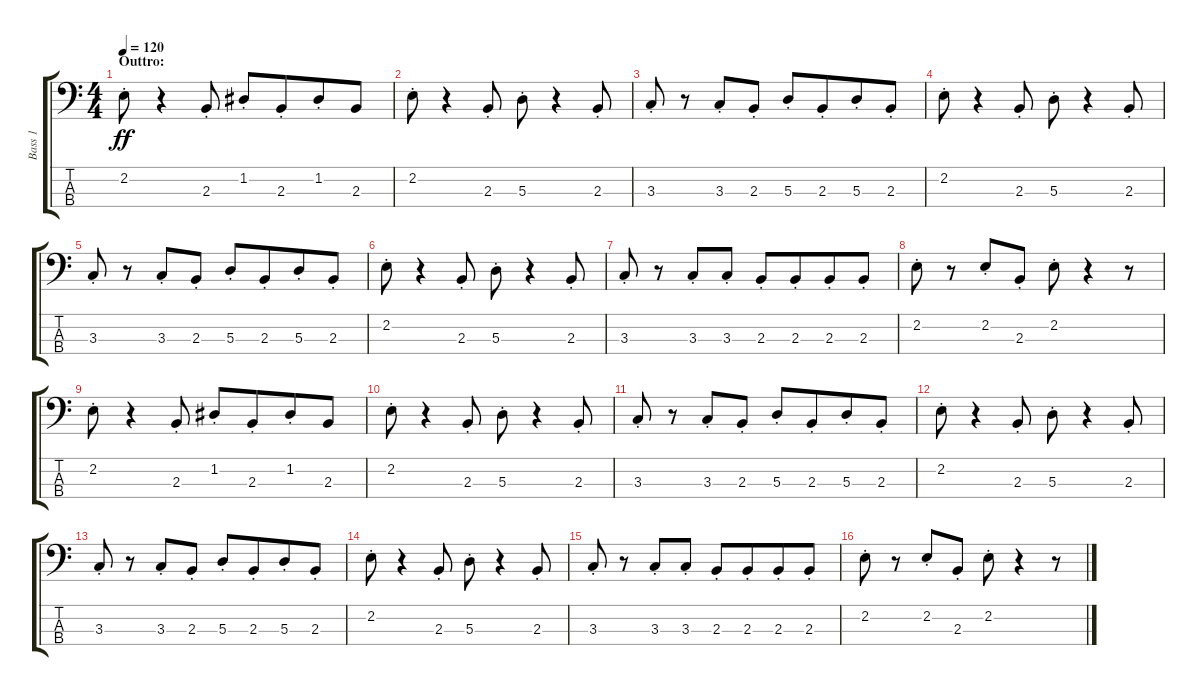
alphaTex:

\track ("Bass 1" "Bass 1") {instrument electricbasspick}
\staff {score tabs}
\tuning (G2 D2 A1 E1) {hide}
\ts (4 4)
\section ("" "Outtro:")
\tempo 120
\clef f4
\ks c
2.2{st}.8{dy ff} r.4 2.3{st}.8 1.2{st}.8 2.3{st}.8{beam merge} 1.2{st}.8 2.3.8 |
2.2{st}.8 r.4 2.3{st}.8 5.3{st}.8 r.4 2.3{st}.8 |
3.3{st}.8 r.8 3.3{st}.8 2.3{st}.8 5.3{st}.8 2.3{st}.8{beam merge} 5.3{st}.8 2.3{st}.8 |
2.2{st}.8 r.4 2.3{st}.8 5.3{st}.8 r.4 2.3{st}.8 |
3.3{st}.8 r.8 3.3{st}.8 2.3{st}.8 5.3{st}.8 2.3{st}.8{beam merge} 5.3{st}.8 2.3{st}.8 |
2.2{st}.8 r.4 2.3{st}.8 5.3{st}.8 r.4 2.3{st}.8 |
3.3{st}.8 r.8 3.3{st}.8 3.3{st}.8 2.3{st}.8 2.3{st}.8{beam merge} 2.3{st}.8 2.3{st}.8 |
2.2{st}.8 r.8 2.2{st}.8 2.3{st}.8 2.2{st}.8 r.4 r.8 |
2.2{st}.8 r.4 2.3{st}.8 1.2{st}.8 2.3{st}.8{beam merge} 1.2{st}.8 2.3.8 |
2.2{st}.8 r.4 2.3{st}.8 5.3{st}.8 r.4 2.3{st}.8 |
3.3{st}.8 r.8 3.3{st}.8 2.3{st}.8 5.3{st}.8 2.3{st}.8{beam merge} 5.3{st}.8 2.3{st}.8 |
2.2{st}.8 r.4 2.3{st}.8 5.3{st}.8 r.4 2.3{st}.8 |
3.3{st}.8 r.8 3.3{st}.8 2.3{st}.8 5.3{st}.8 2.3{st}.8{beam merge} 5.3{st}.8 2.3{st}.8 |
2.2{st}.8 r.4 2.3{st}.8 5.3{st}.8 r.4 2.3{st}.8 |
3.3{st}.8 r.8 3.3{st}.8 3.3{st}.8 2.3{st}.8 2.3{st}.8{beam merge} 2.3{st}.8 2.3{st}.8 |
2.2{st}.8 r.8 2.2{st}.8 2.3{st}.8 2.2{st}.8 r.4 r.8
